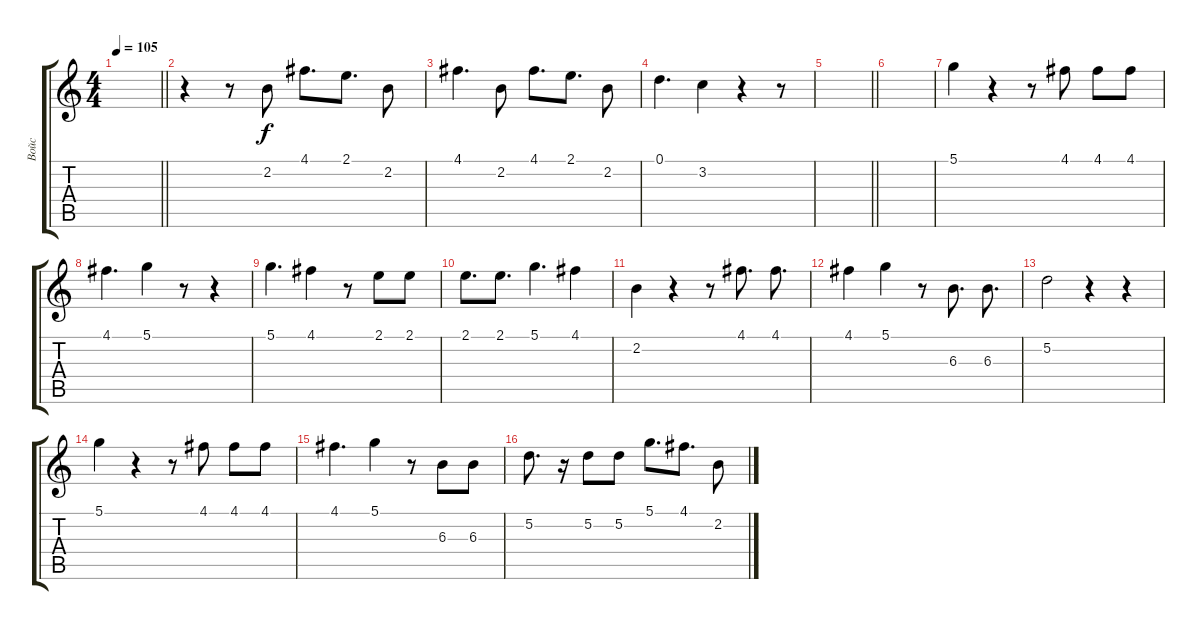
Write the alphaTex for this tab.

\track ("Войс" "Войс") {instrument contrabass}
\staff {score tabs}
\tuning (D4 A3 F3 C3 G2 C2) {hide}
\ts (4 4)
\tempo 105
\clef g2
\barLineRight lightlight
\ks c
|
r.4 r.8 2.2.8 4.1.8{d} 2.1.8{d} 2.2.8 |
4.1.4{d} 2.2.8 4.1.8{d} 2.1.8{d} 2.2.8 |
0.1.4{d} 3.2.4 r.4 r.8 |
\barLineRight lightlight
|
|
5.1.4 r.4 r.8 4.1.8 4.1.8 4.1.8 |
4.1.4{d} 5.1.4 r.8 r.4 |
5.1.4{d} 4.1.4 r.8 2.1.8 2.1.8 |
2.1.8{d} 2.1.8{d} 5.1.4{d} 4.1.4 |
2.2.4 r.4 r.8 4.1.8{d} 4.1.8{d} |
4.1.4 5.1.4 r.8 6.3.8{d} 6.3.8{d} |
5.2.2 r.4 r.4 |
5.1.4 r.4 r.8 4.1.8 4.1.8 4.1.8 |
4.1.4{d} 5.1.4 r.8 6.3.8 6.3.8 |
5.2.8{d} r.16 5.2.8 5.2.8 5.1.8{d} 4.1.8{d} 2.2.8
